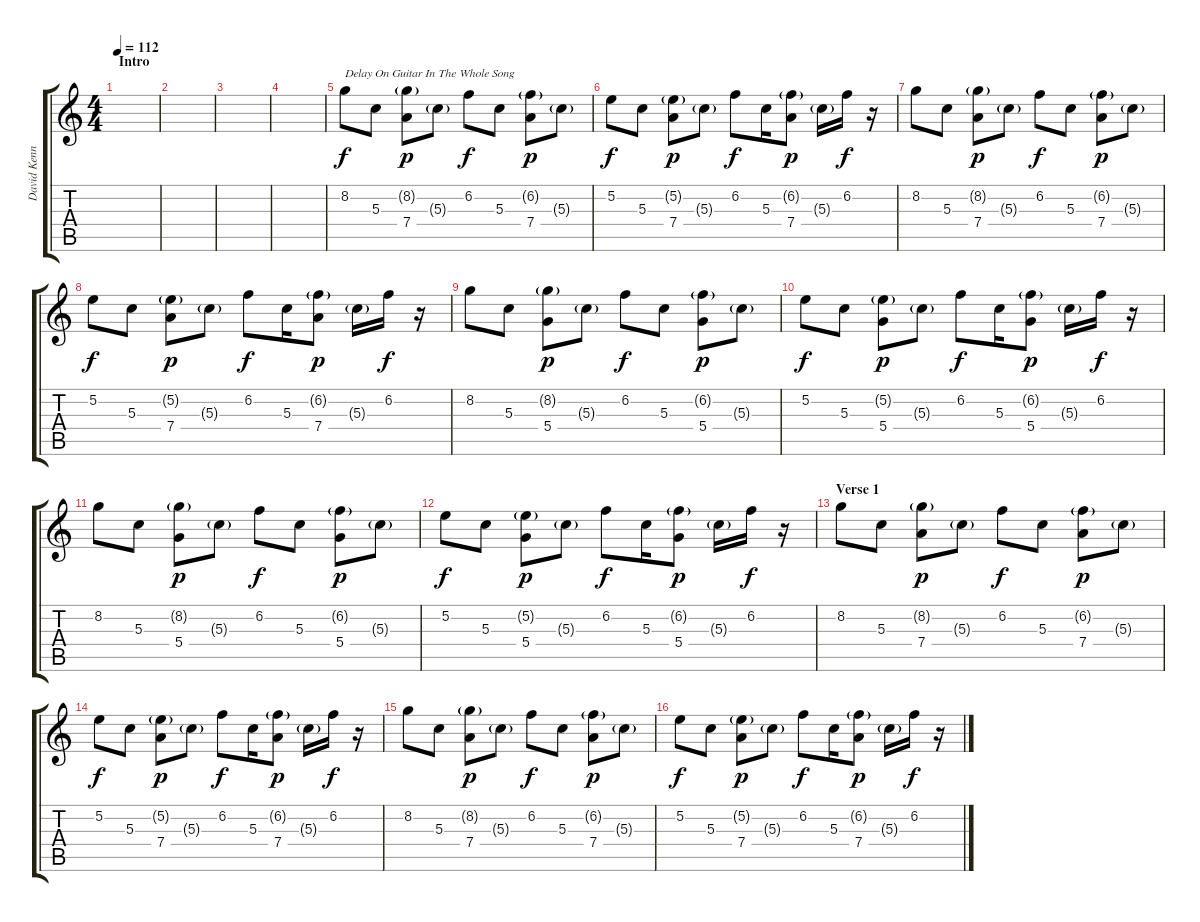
\track ("David Kennedy Guitar" "David Kenn") {instrument electricguitarclean}
\staff {score tabs}
\tuning (E4 B3 G3 D3 A2 E2) {hide}
\ts (4 4)
\section ("" "Intro")
\tempo 112
\clef g2
\ks c
|
|
|
|
8.2.8{txt "Delay On Guitar In The Whole Song"} 5.3.8 (8.2{g} 7.4).8{dy p} 5.3{g}.8 6.2.8{dy f} 5.3.8 (6.2{g} 7.4).8{dy p} 5.3{g}.8 |
5.2.8{dy f} 5.3.8 (5.2{g} 7.4).8{dy p} 5.3{g}.8 6.2.8{dy f} 5.3.16 (6.2{g} 7.4).8{dy p} 5.3{g}.16 6.2.16{dy f} r.16 |
8.2.8 5.3.8 (8.2{g} 7.4).8{dy p} 5.3{g}.8 6.2.8{dy f} 5.3.8 (6.2{g} 7.4).8{dy p} 5.3{g}.8 |
5.2.8{dy f} 5.3.8 (5.2{g} 7.4).8{dy p} 5.3{g}.8 6.2.8{dy f} 5.3.16 (6.2{g} 7.4).8{dy p} 5.3{g}.16 6.2.16{dy f} r.16 |
8.2.8 5.3.8 (8.2{g} 5.4).8{dy p} 5.3{g}.8 6.2.8{dy f} 5.3.8 (6.2{g} 5.4).8{dy p} 5.3{g}.8 |
5.2.8{dy f} 5.3.8 (5.2{g} 5.4).8{dy p} 5.3{g}.8 6.2.8{dy f} 5.3.16 (6.2{g} 5.4).8{dy p} 5.3{g}.16 6.2.16{dy f} r.16 |
8.2.8 5.3.8 (8.2{g} 5.4).8{dy p} 5.3{g}.8 6.2.8{dy f} 5.3.8 (6.2{g} 5.4).8{dy p} 5.3{g}.8 |
5.2.8{dy f} 5.3.8 (5.2{g} 5.4).8{dy p} 5.3{g}.8 6.2.8{dy f} 5.3.16 (6.2{g} 5.4).8{dy p} 5.3{g}.16 6.2.16{dy f} r.16 |
\section ("" "Verse 1")
8.2.8 5.3.8 (8.2{g} 7.4).8{dy p} 5.3{g}.8 6.2.8{dy f} 5.3.8 (6.2{g} 7.4).8{dy p} 5.3{g}.8 |
5.2.8{dy f} 5.3.8 (5.2{g} 7.4).8{dy p} 5.3{g}.8 6.2.8{dy f} 5.3.16 (6.2{g} 7.4).8{dy p} 5.3{g}.16 6.2.16{dy f} r.16 |
8.2.8 5.3.8 (8.2{g} 7.4).8{dy p} 5.3{g}.8 6.2.8{dy f} 5.3.8 (6.2{g} 7.4).8{dy p} 5.3{g}.8 |
5.2.8{dy f} 5.3.8 (5.2{g} 7.4).8{dy p} 5.3{g}.8 6.2.8{dy f} 5.3.16 (6.2{g} 7.4).8{dy p} 5.3{g}.16 6.2.16{dy f} r.16
